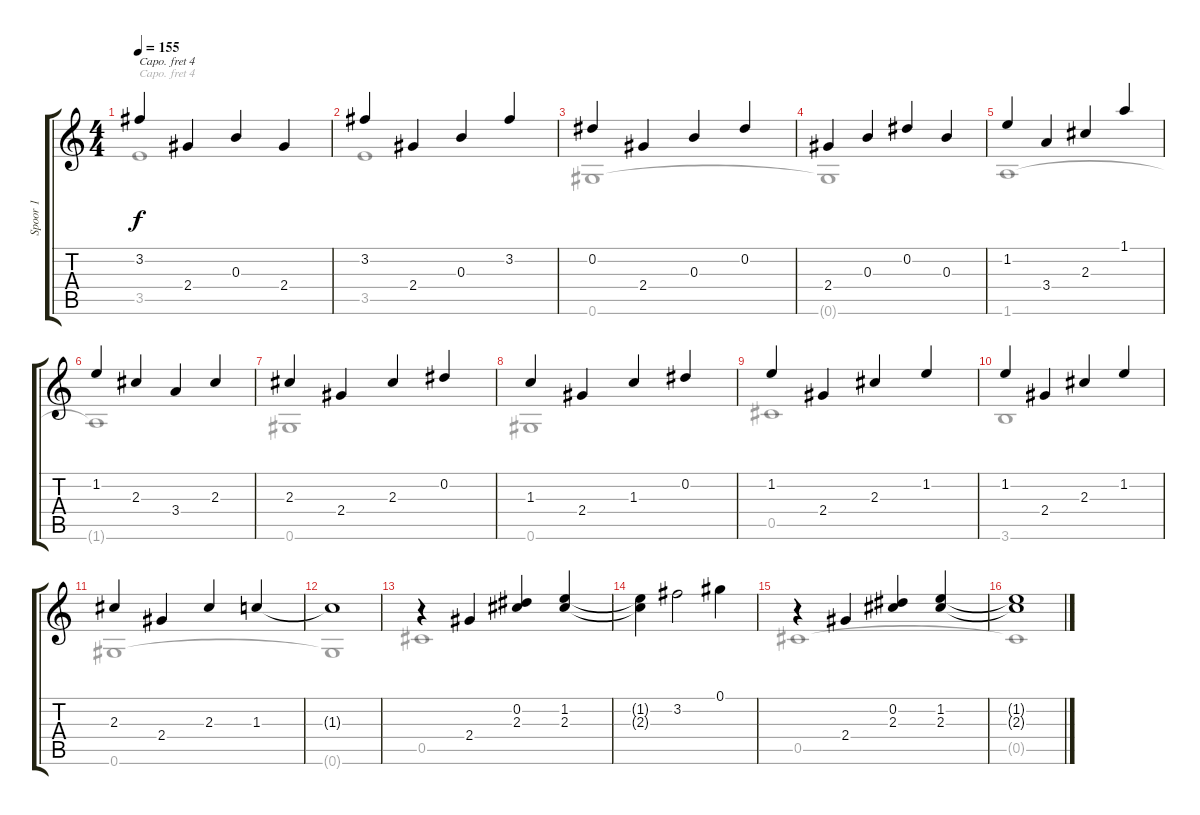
\track ("Spoor 1" "Spoor 1") {instrument acousticguitarsteel}
\staff {score tabs}
\capo 4
\tuning (E4 B3 G3 D3 A2 E2) {hide}
\voice
\ts (4 4)
\tempo 155
\clef g2
\ks c
3.2.4{dy f} 2.4.4 0.3.4 2.4.4 |
3.2.4 2.4.4 0.3.4 3.2.4 |
0.2.4 2.4.4 0.3.4 0.2.4 |
2.4.4 0.3.4 0.2.4 0.3.4 |
1.2.4 3.4.4 2.3.4 1.1.4 |
1.2.4 2.3.4 3.4.4 2.3.4 |
2.3.4 2.4.4 2.3.4 0.2.4 |
1.3.4 2.4.4 1.3.4 0.2.4 |
1.2.4 2.4.4 2.3.4 1.2.4 |
1.2.4 2.4.4 2.3.4 1.2.4 |
2.3.4 2.4.4 2.3.4 1.3.4 |
1.3{t}.1 |
r.4 2.4.4 (0.2 2.3).4 (1.2 2.3).4 |
(1.2{t} 2.3{t}).4 3.2.2 0.1.4 |
r.4 2.4.4 (0.2 2.3).4 (1.2 2.3).4 |
(1.2{t} 2.3{t}).1
\voice
\clef g2
\ottava regular
\simile none
\ks c
3.5.1{dy f} |
3.5.1 |
0.6.1 |
0.6{t}.1 |
1.6.1 |
1.6{t}.1 |
0.6.1 |
0.6.1 |
0.5.1 |
3.6.1 |
0.6.1 |
0.6{t}.1 |
0.5.1 |
|
0.5.1 |
0.5{t}.1
